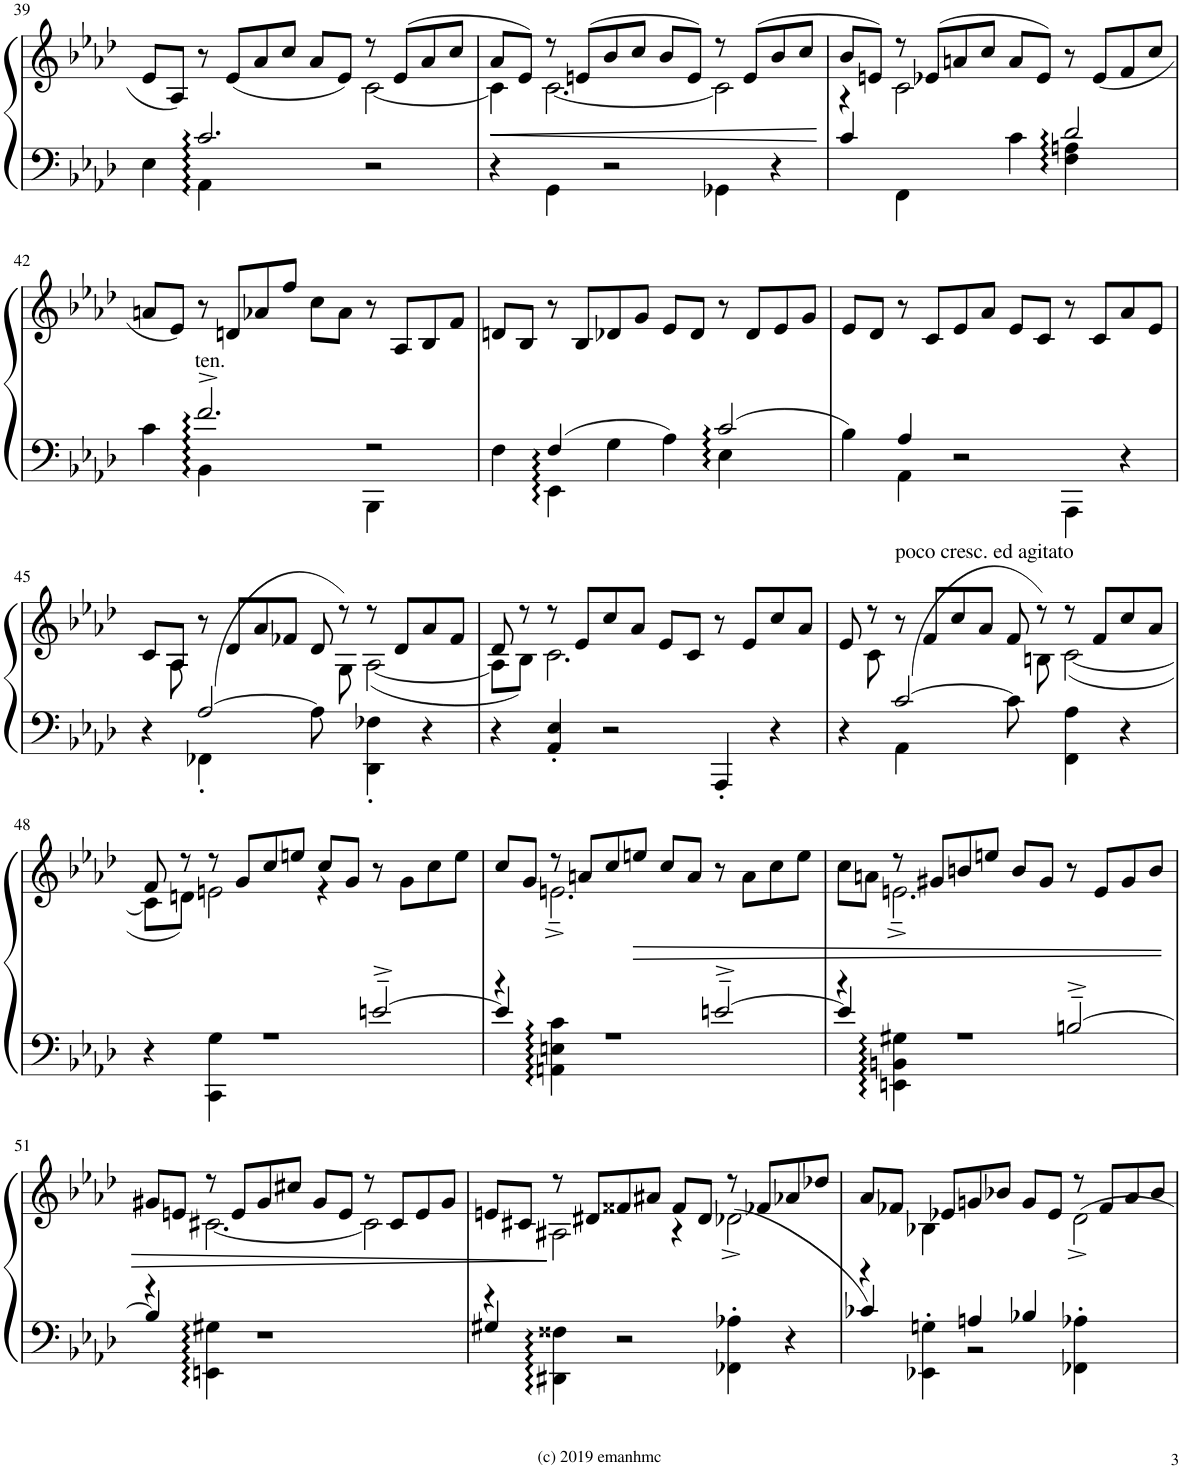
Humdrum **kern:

**kern	**kern	**dynam
*part1	*part1	*part1
*staff2	*staff1	*staff1/2
*I"Piano	*	*
*I'Pno.	*	*
!!LO:PB:g=z
*clefF4	*clefG2	*
*k[b-e-a-d-]	*k[b-e-a-d-]	*
*M6/4	*M6/4	*
=39	=39	=39
*^	*^	*
4E-^\	4ryy	8e-/L	1ryy	.
.	.	8A-/J	.	.
2.c^/	4AA-\	8r	.	.
.	.	(8e-/L	.	.
.	1ryy	8a-/	.	.
.	.	8cc/J	.	.
.	.	8a-/L	.	.
.	.	8e-/J)	.	.
2r	.	8r	[2c^\	.
.	.	(8e-/L	.	.
.	.	8a-/	.	.
.	.	8cc/J	.	.
*v	*v	*	*	*
=40	=40	=40	=40
!	!	!	!LO:HP:b
4r	8a-/L	4c\]	<
.	8e-/J)	.	.
4GG\	8r	[2.c^\	.
.	(8en/L	.	.
2r	8b-/	.	.
.	8cc/J	.	.
.	8b-/L	.	.
.	8e/J)	.	.
4GG-X\	8r	2c\]	.
.	(8e/L	.	.
4r	8b-/	.	.
.	8cc/J	.	.
*	*v	*v	*
.	.	[
=41	=41	=41
*^	*^	*
*	*^	*	*	*
4r	1ryy	4c^/	8b-/L	4ryy	.
.	.	.	8en/J)	.	.
4FF\	.	1ryy	8r	2c^\	.
.	.	.	(8e-X/L	.	.
4ryy	.	.	8an/	.	.
.	.	.	8cc/J	.	.
4c^\	.	.	8a/L	2.ryy	.
.	.	.	8e-/J)	.	.
2d-^/	4F\ 4An\	.	8r	.	.
.	.	.	(8e-/L	.	.
.	4ryy	4ryy	8f/	.	.
.	.	.	8cc/J	.	.
*	*v	*v	*	*	*
*	*	*v	*v	*
!!LO:LB:g=z
=42	=42	=42	=42
4c^\	4ryy	8an/L	.
.	.	8e-/J)	.
!LO:TX:a:t=ten.	!	!	!
2.f^/	4BB-\	8r	.
.	.	8dn/L	.
.	2ryy	8a-X/	.
.	.	8ff/J	.
.	.	8cc\L	.
.	.	8a-\J	.
2r	4BBB-\	8r	.
.	.	8A-/L	.
.	4ryy	8B-/	.
.	.	8f/J	.
=43	=43	=43	=43
4F^\	4ryy	8dn/L	.
.	.	8B-/J	.
4F^/	4EE-\	8r	.
.	.	8B-/L	.
4G^\	2ryy	8d-X/	.
.	.	8g/J	.
4A-^\	.	8e-/L	.
.	.	8d-/J	.
2c^/	4E-\	8r	.
.	.	8d-/L	.
.	4ryy	8e-/	.
.	.	8g/J	.
=44	=44	=44	=44
4B-^\	4ryy	8e-/L	.
.	.	8d-/J	.
4A-^/	4AA-\	8r	.
.	.	8c/L	.
2r	1ryy	8e-/	.
.	.	8a-/J	.
.	.	8e-/L	.
.	.	8c/J	.
4AAA-\	.	8r	.
.	.	8c/L	.
4r	.	8a-/	.
.	.	8e-/J	.
!!LO:LB:g=z
=45	=45	=45	=45
*	*	*^	*
4r	4ryy	8c/L	8ryy	.
.	.	8A-/J	8A-^\	.
([2A-^/	4FF-X'\	8r	8ryy	.
*	*	*v	*v	*
.	.	8d-/L	.
.	1ryy	8a-/	.
.	.	8f-X/J	.
8A-\]	.	8d-/	.
*	*	*^	*
8ryy	.	(8r	8G^\	.
4DD-\'< 4F-X\'<	.	8r	([2A-^\	.
.	.	8d-/L	.	.
4r	.	8a-/	.	.
.	.	8f-/J	.	.
*v	*v	*	*	*
=46	=46	=46	=46
4r	8d-/	8A-\L]	.
.	8r	8B-^\J)	.
4AA-/' 4E-/'	8r	2.c^\	.
.	8e-/L	.	.
2r	8cc/	.	.
.	8a-/J	.	.
.	8e-/L	.	.
.	8c/J	.	.
4AAA-'/	8r	2ryy	.
.	8e-/L	.	.
4r	8cc/	.	.
.	8a-/J	.	.
=47	=47	=47	=47
*^	*	*	*
4r	4ryy	8e-/	8ryy	.
.	.	8r	8c^\	.
!	!	!LO:TX:a:t=poco cresc. ed agitato	!	!
(>[2c^/	4AA-\	8r	8ryy	.
*	*	*v	*v	*
.	.	8f/L	.
.	1ryy	8cc/	.
.	.	8a-/J	.
8c\]	.	8f/	.
*	*	*^	*
8ryy	.	8r)	8Bn^\	.
4FF\ 4A-\	.	8r	([2c^\	.
.	.	8f/L	.	.
4r	.	8cc/	.	.
.	.	8a-/J	.	.
!!LO:LB:g=z	!!
=48	=48	=48	=48	=48
4r	1ryy	8f/	8c\L]	.
.	.	8r	8dn^\J)	.
4CC\ 4G\	.	8r	2en^\	.
.	.	8g/L	.	.
1r	.	8cc/	.	.
.	.	8een/J	.	.
.	.	8cc/L	4r	.
.	.	8g/J	.	.
.	[2en~^/	8r	2ryy	.
.	.	8g\L	.	.
.	.	8cc\	.	.
.	.	8ee\J	.	.
=49	=49	=49	=49	=49
4r	4e/]	8cc/L	4ryy	.
.	.	8g/J	.	.
4AAn\ 4En\ 4c\	2.ryy	8r	2.en~^\	.
.	.	8an/L	.	.
1r	.	8cc/	.	.
!	!	!	!	!LO:HP:b
.	.	8een/J	.	>
.	.	8cc/L	.	.
.	.	8a/J	.	.
.	[2en~^/	8r	2ryy	.
.	.	8a\L	.	.
.	.	8cc\	.	.
.	.	8ee\J	.	.
=50	=50	=50	=50	=50
4r	4e/]	8cc\L	4ryy	.
.	.	8an\J	.	.
4EEn\ 4BBn\ 4G#X\	2.ryy	8r	2.en~^\	.
.	.	8g#X/L	.	.
1r	.	8bn/	.	.
.	.	8een/J	.	.
.	.	8b/L	.	.
.	.	8g#/J	.	.
.	[2Bn~^/	8r	2ryy	.
.	.	8e/L	.	.
.	.	8g#/	.	.
.	.	8b/J	.	.
!!LO:LB:g=z	!!
=51	=51	=51	=51	=51
4r	4B/]	8g#X/L	4ryy	.
.	.	8en/J	.	.
4EEn\ 4G#X\	1ryy	8r	[2.c#X^\	.
.	.	8e/L	.	.
1r	.	8g#/	.	.
.	.	8cc#X/J	.	.
.	.	8g#/L	.	.
.	.	8e;</J	.	.
.	.	8r	2c#\]	.
.	.	8c#/L	.	.
.	4ryy	8e/	.	.
.	.	8g#/J	.	.
=52	=52	=52	=52	=52
4r	4G#X^/	8en/L	4ryy	.
.	.	8c#X/J	.	.
4DD#X\ 4F##X\	1ryy	8r	2A#X^\	]
.	.	8d#X/L	.	.
2r	.	8f##X/	.	.
.	.	8a#X/J	.	.
.	.	8f##/L	4r	.
.	.	8d#/J	.	.
4FF-X\' 4A-X\'	.	8r	2d-X^\	.
.	.	8f-X/L	.	.
4r	4ryy	8a-X/	.	.
.	.	8dd-X/J	.	.
=53	=53	=53	=53	=53
*	*^	*	*	*
4r	2ryy	4c-X^/)	8a-/L	4ryy	.
.	.	.	8f-X/J	.	.
4EE-X\'> 4Gn\'>	.	1ryy	8ryy	4B-X^\	.
.	.	.	8e-X/L	.	.
4An^/	2r	.	8gn/	2ryy	.
.	.	.	8b-X/J	.	.
4B-X^/	.	.	8g/L	.	.
.	.	.	8e-/J	.	.
4FF-X\'> 4A-X\'>	2ryy	.	8r	2d-^\	.
.	.	.	8f-/L	.	.
4ryy	.	4ryy	8a-/	.	.
.	.	.	8b-/J	.	.
*v	*v	*v	*	*	*
*	*v	*v	*
=	=	=
*-	*-	*-
